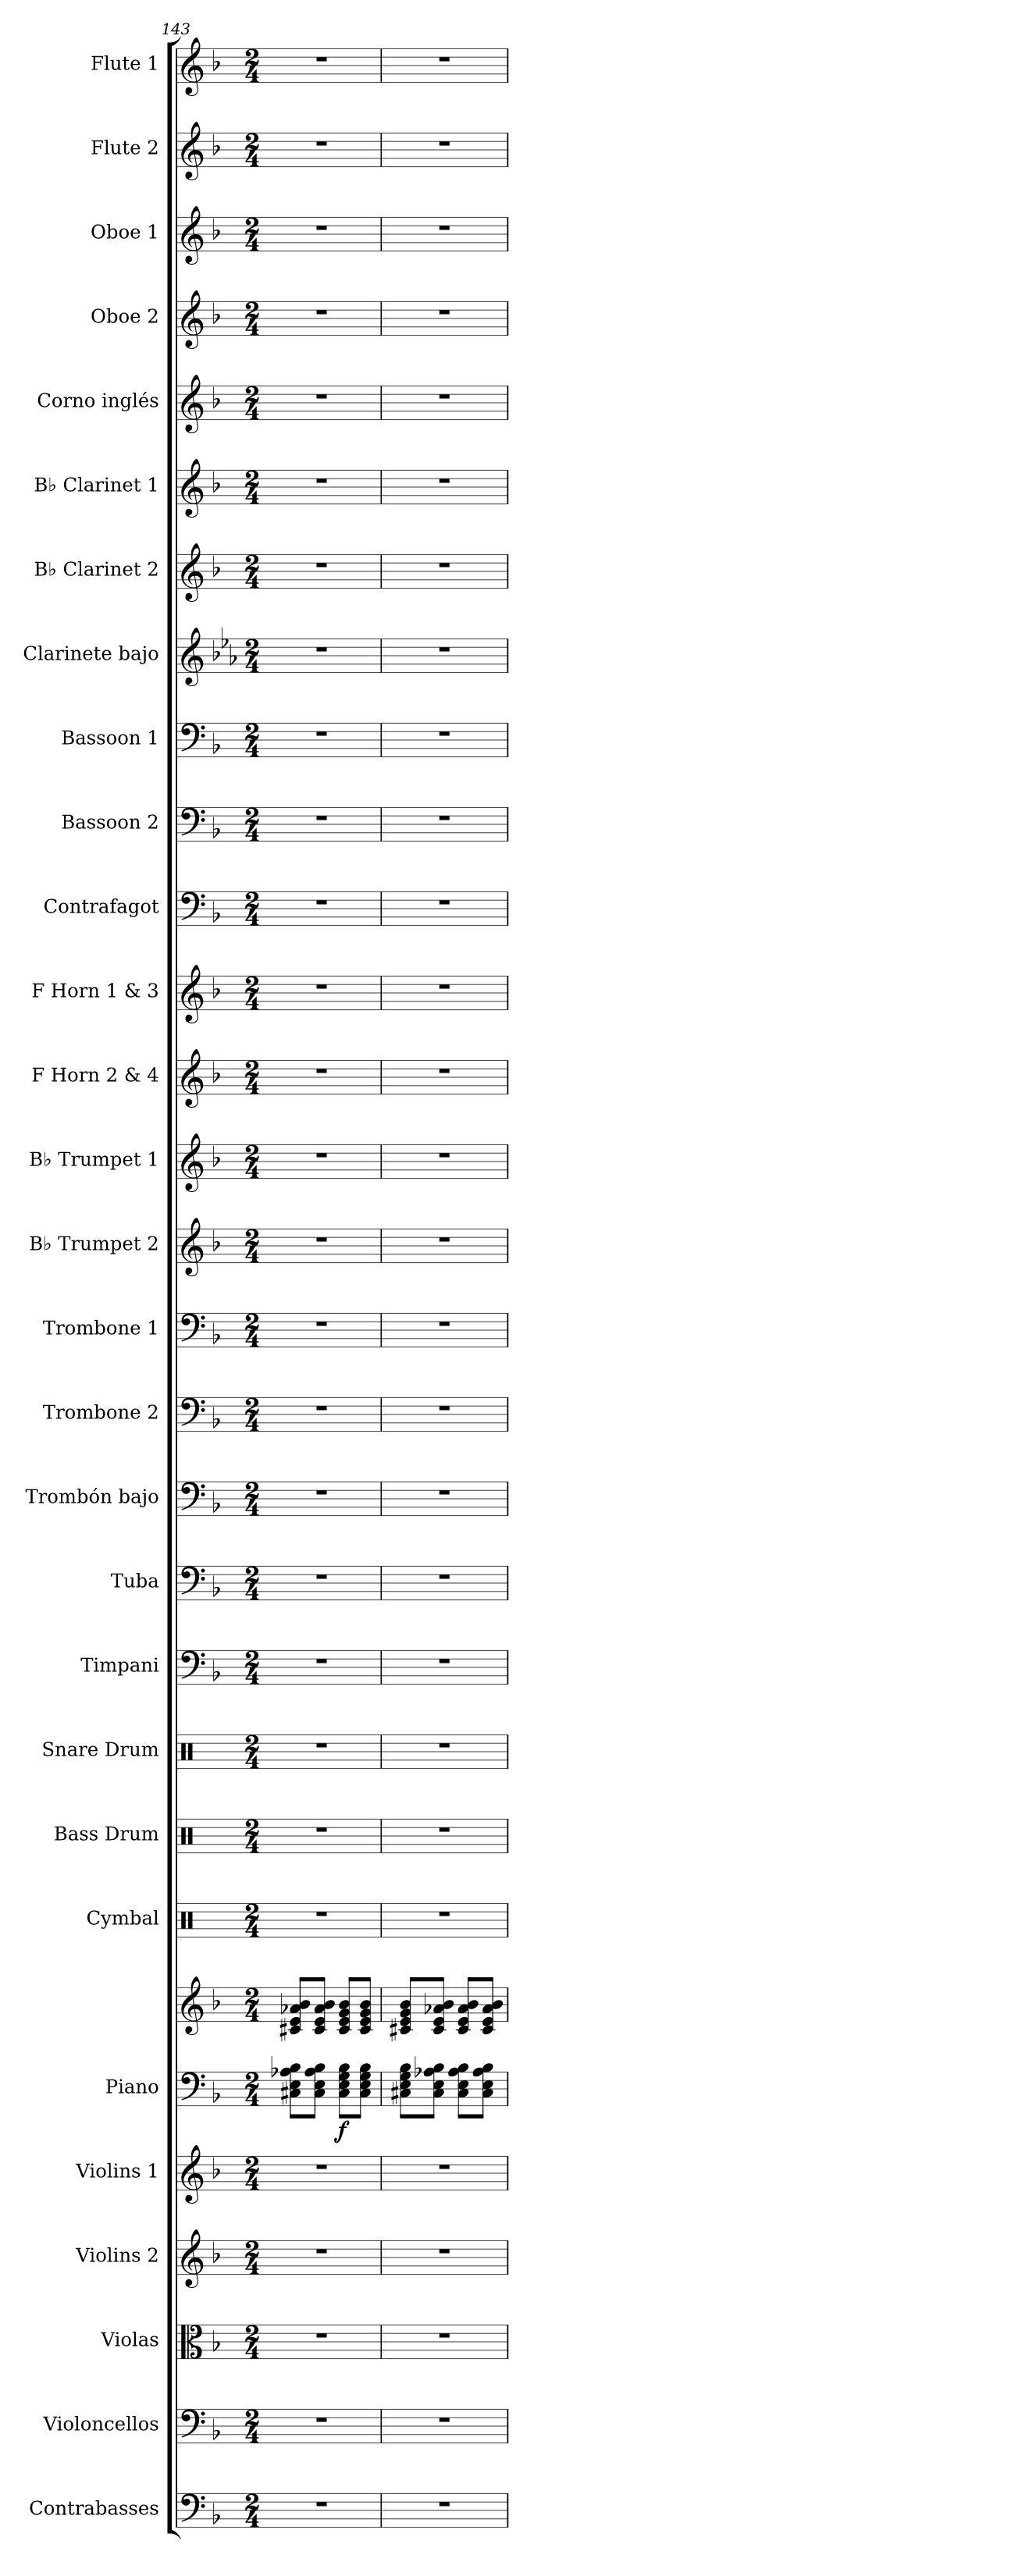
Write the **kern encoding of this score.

**kern	**kern	**kern	**kern	**kern	**kern	**kern	**dynam	**kern	**kern	**kern	**kern	**kern	**kern	**kern	**kern	**kern	**kern	**kern	**kern	**kern	**kern	**kern	**kern	**kern	**kern	**kern	**kern	**kern	**kern	**kern
*part29	*part28	*part27	*part26	*part25	*part24	*part24	*part24	*part23	*part22	*part21	*part20	*part19	*part18	*part17	*part16	*part15	*part14	*part13	*part12	*part11	*part10	*part9	*part8	*part7	*part6	*part5	*part4	*part3	*part2	*part1
*staff30	*staff29	*staff28	*staff27	*staff26	*staff25	*staff24	*staff24/25	*staff23	*staff22	*staff21	*staff20	*staff19	*staff18	*staff17	*staff16	*staff15	*staff14	*staff13	*staff12	*staff11	*staff10	*staff9	*staff8	*staff7	*staff6	*staff5	*staff4	*staff3	*staff2	*staff1
*I"Contrabasses	*I"Violoncellos	*I"Violas	*I"Violins 2	*I"Violins 1	*I"Piano	*	*	*I"Cymbal	*I"Bass Drum	*I"Snare Drum	*I"Timpani	*I"Tuba	*I"Trombón bajo	*I"Trombone 2	*I"Trombone 1	*I"B♭ Trumpet 2	*I"B♭ Trumpet 1	*I"F Horn 2 &amp; 4	*I"F Horn 1 &amp; 3	*I"Contrafagot	*I"Bassoon 2	*I"Bassoon 1	*I"Clarinete bajo	*I"B♭ Clarinet 2	*I"B♭ Clarinet 1	*I"Corno inglés	*I"Oboe 2	*I"Oboe 1	*I"Flute 2	*I"Flute 1
*I'Cbs.	*I'Vcs.	*I'Vlas.	*I'Vlns. 2	*I'Vlns. 1	*I'Pno.	*	*	*I'Cym.	*I'B. Dr.	*I'Sn. Dr.	*I'Timp.	*I'Tba.	*I'Tbn. B.	*I'Tbn. 2	*I'Tbn. 1	*I'B♭ Tpt. 2	*I'B♭ Tpt. 1	*I'F Hn. 2 4	*I'F Hn. 1 3	*I'Cfag.	*I'Bsn. 2	*I'Bsn. 1	*I'Cl. B.	*I'B♭ Cl. 2	*I'B♭ Cl. 1	*I'Cor. Ingl.	*I'Ob. 2	*I'Ob. 1	*I'Fl. 2	*I'Fl. 1
*clefF4	*clefF4	*clefC3	*clefG2	*clefG2	*clefF4	*clefG2	*	*clefX	*clefX	*clefX	*clefF4	*clefF4	*clefF4	*clefF4	*clefF4	*clefG2	*clefG2	*clefG2	*clefG2	*clefF4	*clefF4	*clefF4	*clefG2	*clefG2	*clefG2	*clefG2	*clefG2	*clefG2	*clefG2	*clefG2
*ITrd7c12	*	*	*	*	*	*	*	*	*	*	*	*	*	*	*	*ITrd1c2	*ITrd1c2	*ITrd4c7	*ITrd4c7	*ITrd7c12	*	*	*ITrd8c14	*ITrd1c2	*ITrd1c2	*ITrd4c7	*	*	*	*
*k[b-]	*k[b-]	*k[b-]	*k[b-]	*k[b-]	*k[b-]	*k[b-]	*	*k[]	*k[]	*k[]	*k[b-]	*k[b-]	*k[b-]	*k[b-]	*k[b-]	*k[b-e-a-]	*k[b-e-a-]	*k[b-e-]	*k[b-e-]	*k[b-]	*k[b-]	*k[b-]	*k[b-e-a-]	*k[b-e-a-]	*k[b-e-a-]	*k[b-e-]	*k[b-]	*k[b-]	*k[b-]	*k[b-]
*M2/4	*M2/4	*M2/4	*M2/4	*M2/4	*M2/4	*M2/4	*	*M2/4	*M2/4	*M2/4	*M2/4	*M2/4	*M2/4	*M2/4	*M2/4	*M2/4	*M2/4	*M2/4	*M2/4	*M2/4	*M2/4	*M2/4	*M2/4	*M2/4	*M2/4	*M2/4	*M2/4	*M2/4	*M2/4	*M2/4
=143	=143	=143	=143	=143	=143	=143	=143	=143	=143	=143	=143	=143	=143	=143	=143	=143	=143	=143	=143	=143	=143	=143	=143	=143	=143	=143	=143	=143	=143	=143
2r	2r	2r	2r	2r	8C#X\ 8E\ 8A-X\ 8B-\L	8c#X/ 8e/ 8a-X/ 8b-/L	.	2r	2r	2r	2r	2r	2r	2r	2r	2r	2r	2r	2r	2r	2r	2r	2r	2r	2r	2r	2r	2r	2r	2r
.	.	.	.	.	8C#\ 8E\ 8A-\ 8B-\J	8c#/ 8e/ 8a-/ 8b-/J	.	.	.	.	.	.	.	.	.	.	.	.	.	.	.	.	.	.	.	.	.	.	.	.
!	!	!	!	!	!	!	!LO:DY:b=2	!	!	!	!	!	!	!	!	!	!	!	!	!	!	!	!	!	!	!	!	!	!	!
.	.	.	.	.	8C#\ 8E\ 8G\ 8B-\L	8c#/ 8e/ 8g/ 8b-/L	f	.	.	.	.	.	.	.	.	.	.	.	.	.	.	.	.	.	.	.	.	.	.	.
.	.	.	.	.	8C#\ 8E\ 8G\ 8B-\J	8c#/ 8e/ 8g/ 8b-/J	.	.	.	.	.	.	.	.	.	.	.	.	.	.	.	.	.	.	.	.	.	.	.	.
=144	=144	=144	=144	=144	=144	=144	=144	=144	=144	=144	=144	=144	=144	=144	=144	=144	=144	=144	=144	=144	=144	=144	=144	=144	=144	=144	=144	=144	=144	=144
2r	2r	2r	2r	2r	8C#X\ 8E\ 8G\ 8B-\L	8c#X/ 8e/ 8g/ 8b-/L	.	2r	2r	2r	2r	2r	2r	2r	2r	2r	2r	2r	2r	2r	2r	2r	2r	2r	2r	2r	2r	2r	2r	2r
.	.	.	.	.	8C#\ 8E\ 8A-X\ 8B-\J	8c#/ 8e/ 8a-X/ 8b-/J	.	.	.	.	.	.	.	.	.	.	.	.	.	.	.	.	.	.	.	.	.	.	.	.
.	.	.	.	.	8C#\ 8E\ 8A-\ 8B-\L	8c#/ 8e/ 8a-/ 8b-/L	.	.	.	.	.	.	.	.	.	.	.	.	.	.	.	.	.	.	.	.	.	.	.	.
.	.	.	.	.	8C#\ 8E\ 8A-\ 8B-\J	8c#/ 8e/ 8a-/ 8b-/J	.	.	.	.	.	.	.	.	.	.	.	.	.	.	.	.	.	.	.	.	.	.	.	.
=	=	=	=	=	=	=	=	=	=	=	=	=	=	=	=	=	=	=	=	=	=	=	=	=	=	=	=	=	=	=
*-	*-	*-	*-	*-	*-	*-	*-	*-	*-	*-	*-	*-	*-	*-	*-	*-	*-	*-	*-	*-	*-	*-	*-	*-	*-	*-	*-	*-	*-	*-
